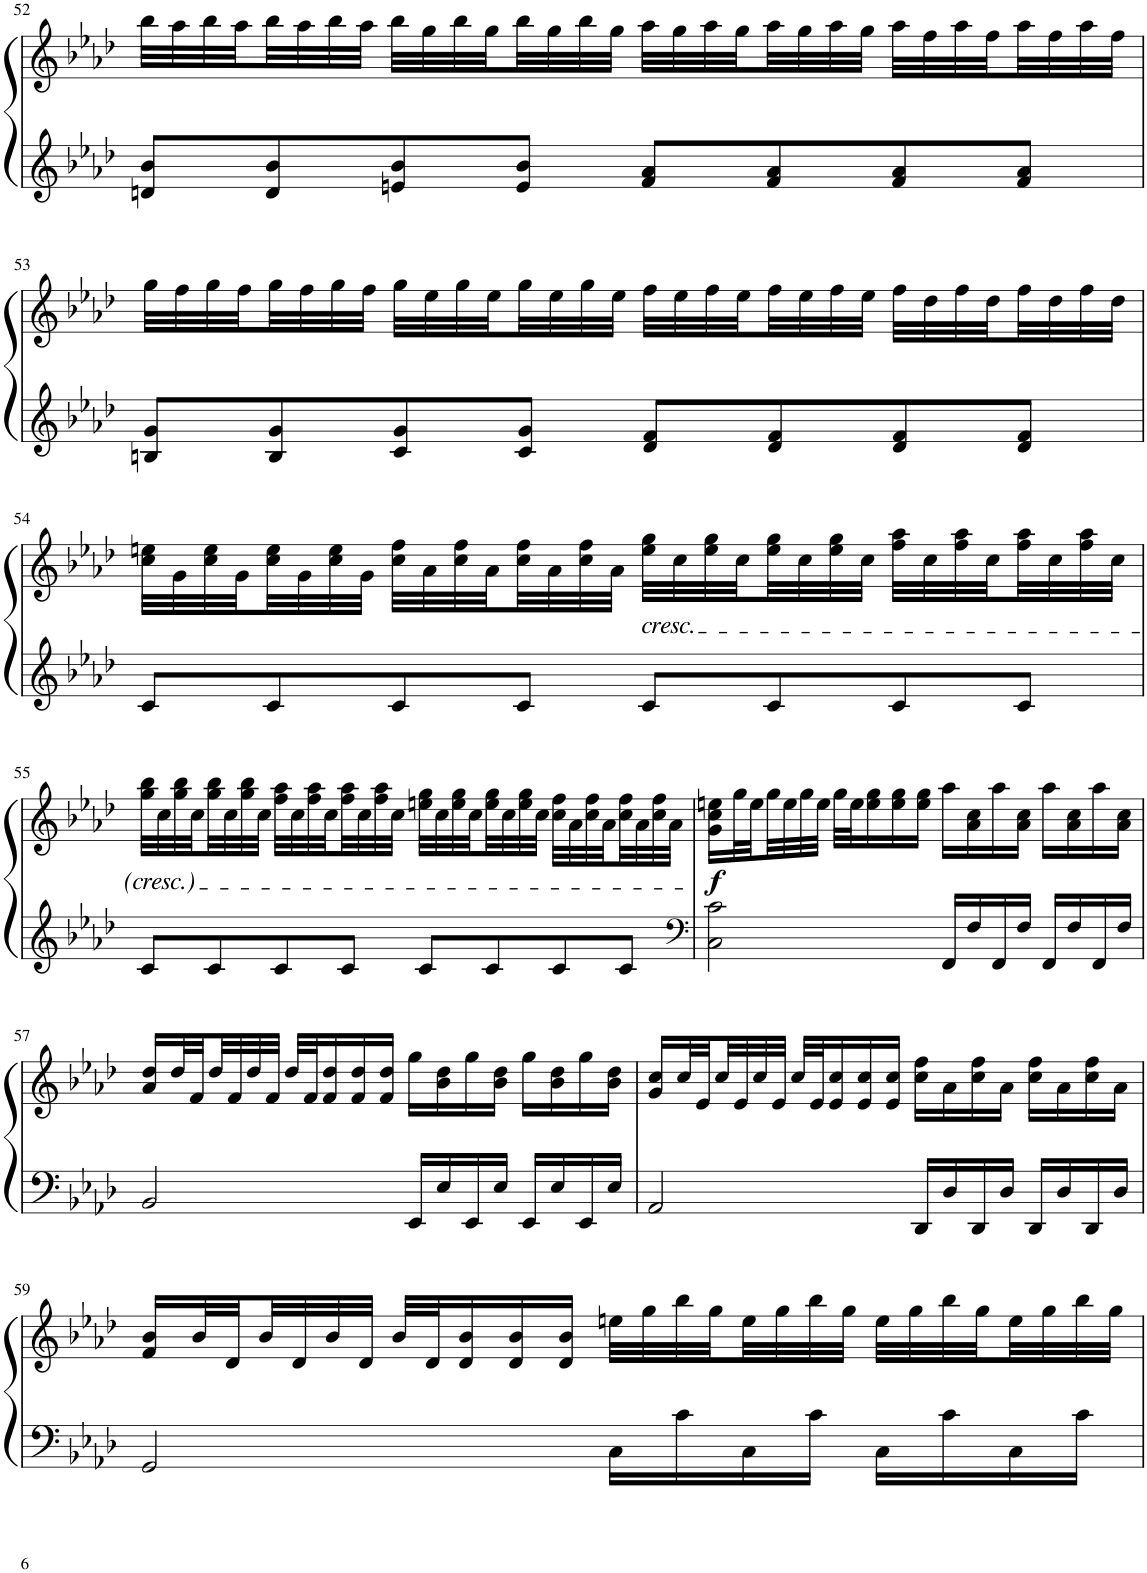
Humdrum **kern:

**kern	**kern	**dynam
*part1	*part1	*part1
*staff2	*staff1	*staff1/2
*I"Piano	*	*
*I'Pno.	*	*
!!LO:PB:g=z
*clefF4	*clefG2	*
*k[b-e-a-d-]	*k[b-e-a-d-]	*
*M4/4	*M4/4	*
=52	=52	=52
8dn/ 8b-/L	32bb-\LLL	.
.	32aa-\	.
.	32bb-\	.
.	32aa-\	.
8d/ 8b-/	32bb-\	.
.	32aa-\	.
.	32bb-\	.
.	32aa-\JJJ	.
8en/ 8b-/	32bb-\LLL	.
.	32gg\	.
.	32bb-\	.
.	32gg\	.
8e/ 8b-/J	32bb-\	.
.	32gg\	.
.	32bb-\	.
.	32gg\JJJ	.
8f/ 8a-/L	32aa-\LLL	.
.	32gg\	.
.	32aa-\	.
.	32gg\	.
8f/ 8a-/	32aa-\	.
.	32gg\	.
.	32aa-\	.
.	32gg\JJJ	.
8f/ 8a-/	32aa-\LLL	.
.	32ff\	.
.	32aa-\	.
.	32ff\	.
8f/ 8a-/J	32aa-\	.
.	32ff\	.
.	32aa-\	.
.	32ff\JJJ	.
!!LO:LB:g=z
=53	=53	=53
8Bn/ 8g/L	32gg\LLL	.
.	32ff\	.
.	32gg\	.
.	32ff\	.
8B/ 8g/	32gg\	.
.	32ff\	.
.	32gg\	.
.	32ff\JJJ	.
8c/ 8g/	32gg\LLL	.
.	32ee-\	.
.	32gg\	.
.	32ee-\	.
8c/ 8g/J	32gg\	.
.	32ee-\	.
.	32gg\	.
.	32ee-\JJJ	.
8d-/ 8f/L	32ff\LLL	.
.	32ee-\	.
.	32ff\	.
.	32ee-\	.
8d-/ 8f/	32ff\	.
.	32ee-\	.
.	32ff\	.
.	32ee-\JJJ	.
8d-/ 8f/	32ff\LLL	.
.	32dd-\	.
.	32ff\	.
.	32dd-\	.
8d-/ 8f/J	32ff\	.
.	32dd-\	.
.	32ff\	.
.	32dd-\JJJ	.
!!LO:LB:g=z
=54	=54	=54
8c/L	32cc\ 32een\LLL	.
.	32g\	.
.	32cc\ 32ee\	.
.	32g\	.
8c/	32cc\ 32ee\	.
.	32g\	.
.	32cc\ 32ee\	.
.	32g\JJJ	.
8c/	32cc\ 32ff\LLL	.
.	32a-\	.
.	32cc\ 32ff\	.
.	32a-\	.
8c/J	32cc\ 32ff\	.
.	32a-\	.
.	32cc\ 32ff\	.
.	32a-\JJJ	.
!	!LO:TX:b:i:t=cresc.	!
8c/L	32ee\ 32gg\LLL	.
.	32cc\	.
.	32ee\ 32gg\	.
.	32cc\	.
8c/	32ee\ 32gg\	.
.	32cc\	.
.	32ee\ 32gg\	.
.	32cc\JJJ	.
8c/	32ff\ 32aa-\LLL	.
.	32cc\	.
.	32ff\ 32aa-\	.
.	32cc\	.
8c/J	32ff\ 32aa-\	.
.	32cc\	.
.	32ff\ 32aa-\	.
.	32cc\JJJ	.
!!LO:LB:g=z
=55	=55	=55
8c/L	32gg\ 32bb-\LLL	.
.	32cc\	.
.	32gg\ 32bb-\	.
.	32cc\	.
8c/	32gg\ 32bb-\	.
.	32cc\	.
.	32gg\ 32bb-\	.
.	32cc\JJJ	.
8c/	32ff\ 32aa-\LLL	.
.	32cc\	.
.	32ff\ 32aa-\	.
.	32cc\	.
8c/J	32ff\ 32aa-\	.
.	32cc\	.
.	32ff\ 32aa-\	.
.	32cc\JJJ	.
8c/L	32een\ 32gg\LLL	.
.	32cc\	.
.	32ee\ 32gg\	.
.	32cc\	.
8c/	32ee\ 32gg\	.
.	32cc\	.
.	32ee\ 32gg\	.
.	32cc\JJJ	.
8c/	32cc\ 32ff\LLL	.
.	32a-\	.
.	32cc\ 32ff\	.
.	32a-\	.
8c/J	32cc\ 32ff\	.
.	32a-\	.
.	32cc\ 32ff\	.
.	32a-\JJJ	.
=56	=56	=56
*clefF4	*	*
!	!	!LO:DY:b
2C\ 2c\	16g\ 16cc\ 16een\LL	f
.	32gg\L	.
.	32ee\	.
.	32gg\	.
.	32ee\	.
.	32gg\	.
.	32ee\JJJ	.
.	32gg\LLL	.
.	32ee\J	.
.	16ee\ 16gg\	.
.	16ee\ 16gg\	.
.	16ee\ 16gg\JJ	.
16FF/LL	16aa-\LL	.
16F/	16a-\ 16cc\	.
16FF/	16aa-\	.
16F/JJ	16a-\ 16cc\JJ	.
16FF/LL	16aa-\LL	.
16F/	16a-\ 16cc\	.
16FF/	16aa-\	.
16F/JJ	16a-\ 16cc\JJ	.
!!LO:LB:g=z
=57	=57	=57
2BB-/	16a-/ 16dd-/LL	.
.	32dd-/L	.
.	32f/	.
.	32dd-/	.
.	32f/	.
.	32dd-/	.
.	32f/JJJ	.
.	32dd-/LLL	.
.	32f/J	.
.	16f/ 16dd-/	.
.	16f/ 16dd-/	.
.	16f/ 16dd-/JJ	.
16EE-/LL	16gg\LL	.
16E-/	16b-\ 16dd-\	.
16EE-/	16gg\	.
16E-/JJ	16b-\ 16dd-\JJ	.
16EE-/LL	16gg\LL	.
16E-/	16b-\ 16dd-\	.
16EE-/	16gg\	.
16E-/JJ	16b-\ 16dd-\JJ	.
=58	=58	=58
2AA-/	16g/ 16cc/LL	.
.	32cc/L	.
.	32e-/	.
.	32cc/	.
.	32e-/	.
.	32cc/	.
.	32e-/JJJ	.
.	32cc/LLL	.
.	32e-/J	.
.	16e-/ 16cc/	.
.	16e-/ 16cc/	.
.	16e-/ 16cc/JJ	.
16DD-/LL	16cc\ 16ff\LL	.
16D-/	16a-\	.
16DD-/	16cc\ 16ff\	.
16D-/JJ	16a-\JJ	.
16DD-/LL	16cc\ 16ff\LL	.
16D-/	16a-\	.
16DD-/	16cc\ 16ff\	.
16D-/JJ	16a-\JJ	.
!!LO:LB:g=z
=59	=59	=59
2GG/	16f/ 16b-/LL	.
.	32b-/L	.
.	32d-/	.
.	32b-/	.
.	32d-/	.
.	32b-/	.
.	32d-/JJJ	.
.	32b-/LLL	.
.	32d-/J	.
.	16d-/ 16b-/	.
.	16d-/ 16b-/	.
.	16d-/ 16b-/JJ	.
16C\LL	32een\LLL	.
.	32gg\	.
16c\	32bb-\	.
.	32gg\	.
16C\	32ee\	.
.	32gg\	.
16c\JJ	32bb-\	.
.	32gg\JJJ	.
16C\LL	32ee\LLL	.
.	32gg\	.
16c\	32bb-\	.
.	32gg\	.
16C\	32ee\	.
.	32gg\	.
16c\JJ	32bb-\	.
.	32gg\JJJ	.
=	=	=
*-	*-	*-
